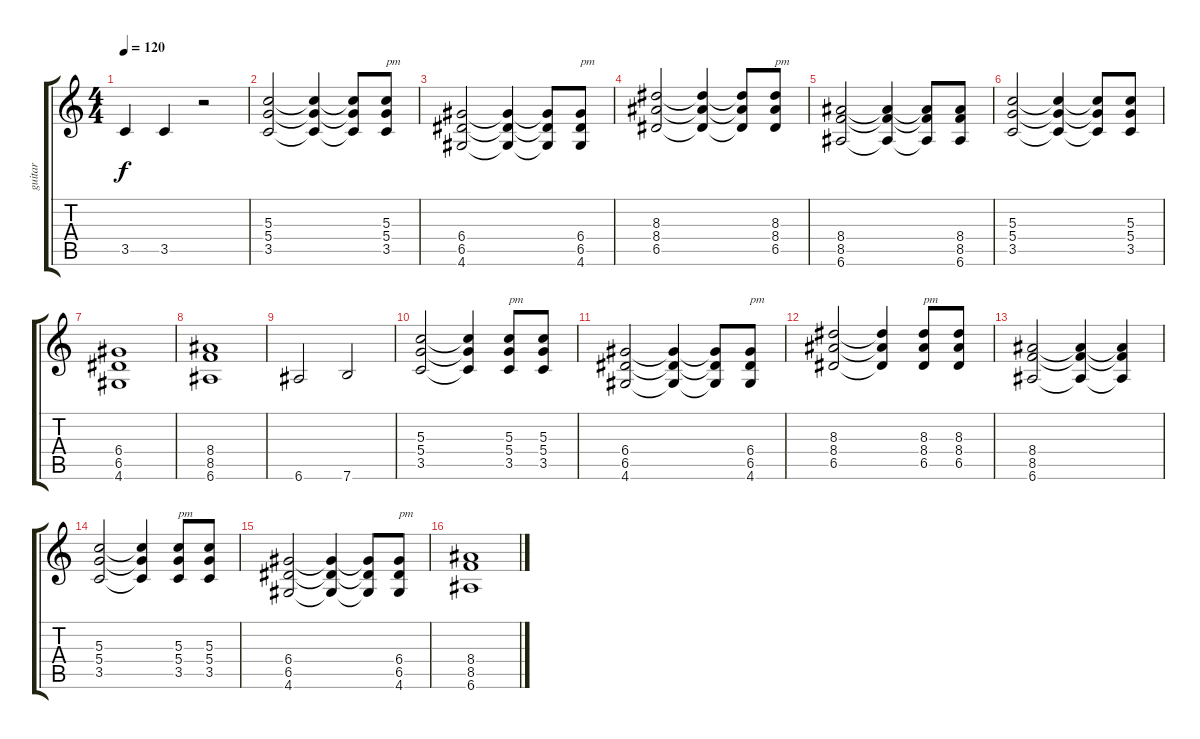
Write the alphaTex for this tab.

\track ("guitar" "guitar") {instrument distortionguitar}
\staff {score tabs}
\tuning (E4 B3 G3 D3 A2 E2) {hide}
\ts (4 4)
\tempo 120
\clef g2
\ks c
3.5.4{dy f} 3.5.4 r.2 |
(5.3 5.4 3.5).2 (5.3{t} 5.4{t} 3.5{t}).4 (5.3{t} 5.4{t} 3.5{t}).8 (5.3 5.4 3.5).8{txt "pm"} |
(6.4 6.5 4.6).2 (6.4{t} 6.5{t} 4.6{t}).4 (6.4{t} 6.5{t} 4.6{t}).8 (6.4 6.5 4.6).8{txt "pm"} |
(8.3 8.4 6.5).2 (8.3{t} 8.4{t} 6.5{t}).4 (8.3{t} 8.4{t} 6.5{t}).8 (8.3 8.4 6.5).8{txt "pm"} |
(8.4 8.5 6.6).2 (8.4{t} 8.5{t} 6.6{t}).4 (8.4{t} 8.5{t} 6.6{t}).8 (8.4 8.5 6.6).8 |
(5.3 5.4 3.5).2 (5.3{t} 5.4{t} 3.5{t}).4 (5.3{t} 5.4{t} 3.5{t}).8 (5.3 5.4 3.5).8 |
(6.4 6.5 4.6).1 |
(8.4 8.5 6.6).1 |
6.6.2 7.6.2 |
(5.3 5.4 3.5).2 (5.3{t} 5.4{t} 3.5{t}).4 (5.3 5.4 3.5).8{txt "pm"} (5.3 5.4 3.5).8 |
(6.4 6.5 4.6).2 (6.4{t} 6.5{t} 4.6{t}).4 (6.4{t} 6.5{t} 4.6{t}).8 (6.4 6.5 4.6).8{txt "pm"} |
(8.3 8.4 6.5).2 (8.3{t} 8.4{t} 6.5{t}).4 (8.3 8.4 6.5).8{txt "pm"} (8.3 8.4 6.5).8 |
(8.4 8.5 6.6).2 (8.4{t} 8.5{t} 6.6{t}).4 (8.4{t} 8.5{t} 6.6{t}).4 |
(5.3 5.4 3.5).2 (5.3{t} 5.4{t} 3.5{t}).4 (5.3 5.4 3.5).8{txt "pm"} (5.3 5.4 3.5).8 |
(6.4 6.5 4.6).2 (6.4{t} 6.5{t} 4.6{t}).4 (6.4{t} 6.5{t} 4.6{t}).8 (6.4 6.5 4.6).8{txt "pm"} |
(8.4 8.5 6.6).1
